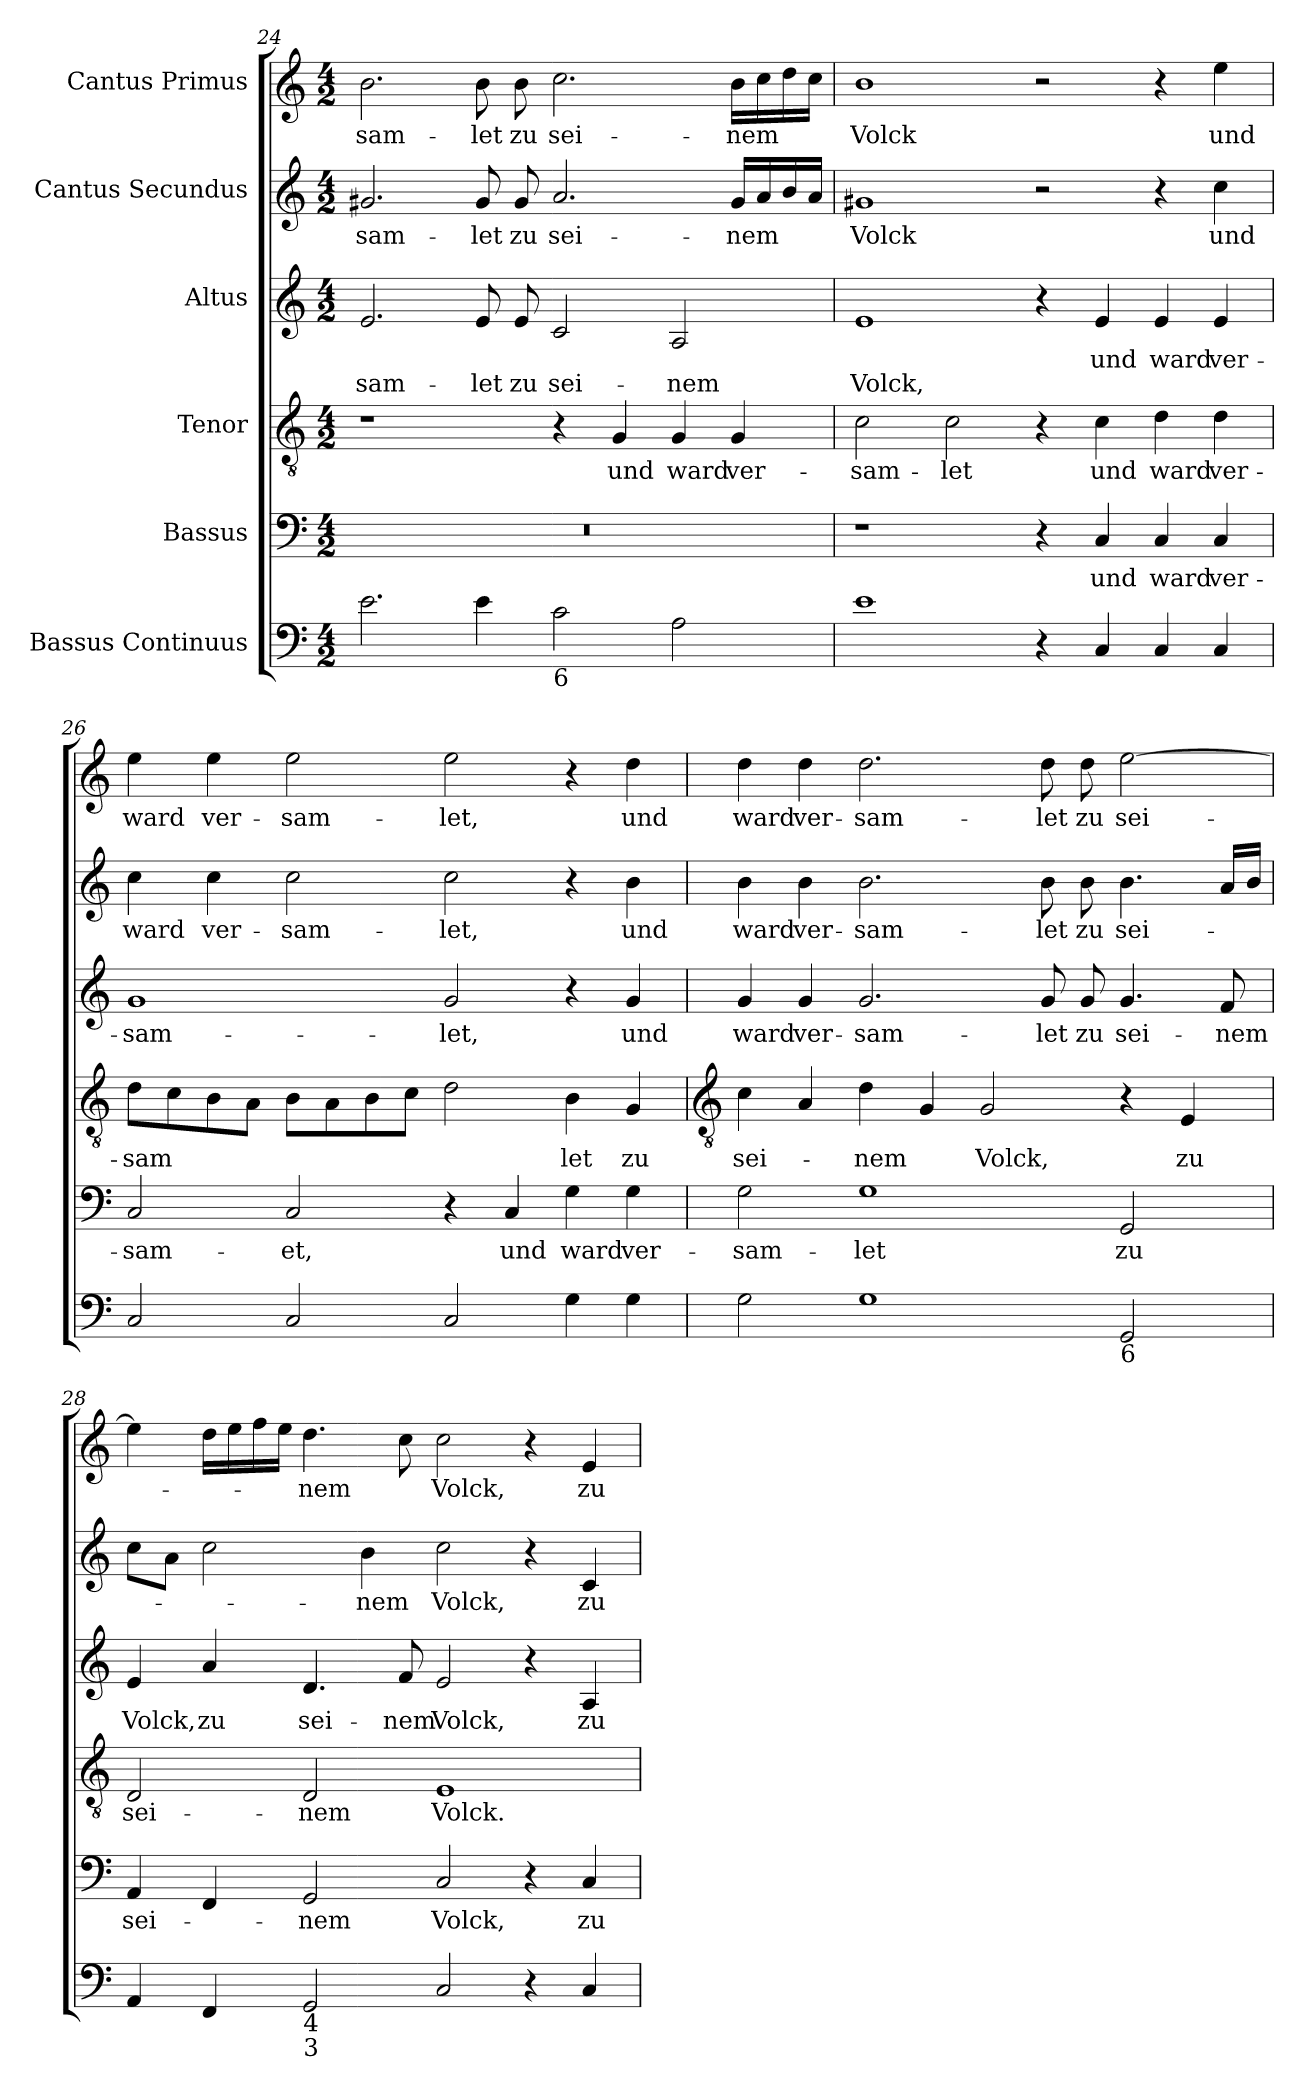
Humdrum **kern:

**kern	**kern	**text	**kern	**text	**kern	**text	**text	**kern	**text	**kern	**text
*part6	*part5	*part5	*part4	*part4	*part3	*part3	*part3	*part2	*part2	*part1	*part1
*staff6	*staff5	*staff5	*staff4	*staff4	*staff3	*staff3	*staff3	*staff2	*staff2	*staff1	*staff1
*I"Bassus Continuus	*I"Bassus	*	*I"Tenor	*	*I"Altus	*	*	*I"Cantus Secundus	*	*I"Cantus Primus	*
!!LO:LB:g=z
*clefF4	*clefF4	*	*clefGv2	*	*clefG2	*	*	*clefG2	*	*clefG2	*
*k[]	*k[]	*	*k[]	*	*k[]	*	*	*k[]	*	*k[]	*
*C:	*C:	*	*C:	*	*C:	*	*	*C:	*	*C:	*
*M4/2	*M4/2	*	*M4/2	*	*M4/2	*	*	*M4/2	*	*M4/2	*
=24	=24	=24	=24	=24	=24	=24	=24	=24	=24	=24	=24
!	!	!	!	!	!	!	!LO:LY:b	!	!LO:LY:b	!	!LO:LY:b
2.e	0r	.	1r	.	2.e	.	-sam-	2.g#X	-sam-	2.b	-sam-
!	!	!	!	!	!	!	!LO:LY:b	!	!LO:LY:b	!	!LO:LY:b
4e	.	.	.	.	8e	.	-let	8g#	-let	8b	-let
!	!	!	!	!	!	!	!LO:LY:b	!	!LO:LY:b	!	!LO:LY:b
.	.	.	.	.	8e	.	zu	8g#	zu	8b	zu
!LO:TX:b:t=6	!	!	!	!	!	!	!	!	!	!	!
!	!	!	!	!	!	!	!LO:LY:b	!	!LO:LY:b	!	!LO:LY:b
2c	.	.	4r	.	2c	.	sei-	2.a	sei-	2.cc	sei-
!	!	!	!	!LO:LY:b	!	!	!	!	!	!	!
.	.	.	4G	und	.	.	.	.	.	.	.
!	!	!	!	!LO:LY:b	!	!	!LO:LY:b	!	!	!	!
2A	.	.	4G	ward	2A	.	-nem	.	.	.	.
!	!	!	!	!LO:LY:b	!	!	!	!	!LO:LY:b	!	!LO:LY:b
.	.	.	4G	ver-	.	.	.	16g#LL	-nem	16bLL	-nem
.	.	.	.	.	.	.	.	16a	.	16cc	.
.	.	.	.	.	.	.	.	16b	.	16dd	.
.	.	.	.	.	.	.	.	16aJJ	.	16ccJJ	.
=25	=25	=25	=25	=25	=25	=25	=25	=25	=25	=25	=25
!	!	!	!	!LO:LY:b	!	!	!LO:LY:b	!	!LO:LY:b	!	!LO:LY:b
1e	1r	.	2c	-sam-	1e	.	Volck,	1g#X	Volck	1b	Volck
!	!	!	!	!LO:LY:b	!	!	!	!	!	!	!
.	.	.	2c	-let	.	.	.	.	.	.	.
4r	4r	.	4r	.	4r	.	.	2r	.	2r	.
!	!	!LO:LY:b	!	!LO:LY:b	!	!LO:LY:b	!	!	!	!	!
4C	4C	und	4c	und	4e	und	.	.	.	.	.
!	!	!LO:LY:b	!	!LO:LY:b	!	!LO:LY:b	!	!	!	!	!
4C	4C	ward	4d	ward	4e	ward	.	4r	.	4r	.
!	!	!LO:LY:b	!	!LO:LY:b	!	!LO:LY:b	!	!	!LO:LY:b	!	!LO:LY:b
4C	4C	ver-	4d	ver-	4e	ver-	.	4cc	und	4ee	und
=26	=26	=26	=26	=26	=26	=26	=26	=26	=26	=26	=26
!	!	!LO:LY:b	!	!LO:LY:b	!	!LO:LY:b	!	!	!LO:LY:b	!	!LO:LY:b
2C	2C	-sam-	8dL	-sam	1g	-sam-	.	4cc	ward	4ee	ward
.	.	.	8c	.	.	.	.	.	.	.	.
!	!	!	!	!	!	!	!	!	!LO:LY:b	!	!LO:LY:b
.	.	.	8B	.	.	.	.	4cc	ver-	4ee	ver-
.	.	.	8AJ	.	.	.	.	.	.	.	.
!	!	!LO:LY:b	!	!	!	!	!	!	!LO:LY:b	!	!LO:LY:b
2C	2C	-et,	8BL	.	.	.	.	2cc	-sam-	2ee	-sam-
.	.	.	8A	.	.	.	.	.	.	.	.
.	.	.	8B	.	.	.	.	.	.	.	.
.	.	.	8cJ	.	.	.	.	.	.	.	.
!	!	!	!	!	!	!LO:LY:b	!	!	!LO:LY:b	!	!LO:LY:b
2C	4r	.	2d	.	2g	-let,	.	2cc	-let,	2ee	-let,
!	!	!LO:LY:b	!	!	!	!	!	!	!	!	!
.	4C	und	.	.	.	.	.	.	.	.	.
!	!	!LO:LY:b	!	!LO:LY:b	!	!	!	!	!	!	!
4G	4G	ward	4B	let	4r	.	.	4r	.	4r	.
!	!	!LO:LY:b	!	!LO:LY:b	!	!LO:LY:b	!	!	!LO:LY:b	!	!LO:LY:b
4G	4G	ver-	4G	zu	4g	und	.	4b	und	4dd	und
!!LO:LB:g=z
=27	=27	=27	=27	=27	=27	=27	=27	=27	=27	=27	=27
*	*	*	*clefGv2	*	*	*	*	*	*	*	*
!	!	!LO:LY:b	!	!LO:LY:b	!	!LO:LY:b	!	!	!LO:LY:b	!	!LO:LY:b
2G	2G	-sam-	4c	sei-	4g	ward	.	4b	ward	4dd	ward
!	!	!	!	!	!	!LO:LY:b	!	!	!LO:LY:b	!	!LO:LY:b
.	.	.	4A	.	4g	ver-	.	4b	ver-	4dd	ver-
!	!	!LO:LY:b	!	!LO:LY:b	!	!LO:LY:b	!	!	!LO:LY:b	!	!LO:LY:b
1G	1G	-let	4d	-nem	2.g	-sam-	.	2.b	-sam-	2.dd	-sam-
.	.	.	4G	.	.	.	.	.	.	.	.
!	!	!	!	!LO:LY:b	!	!	!	!	!	!	!
.	.	.	2G	Volck,	.	.	.	.	.	.	.
!	!	!	!	!	!	!LO:LY:b	!	!	!LO:LY:b	!	!LO:LY:b
.	.	.	.	.	8g	-let	.	8b	-let	8dd	-let
!	!	!	!	!	!	!LO:LY:b	!	!	!LO:LY:b	!	!LO:LY:b
.	.	.	.	.	8g	zu	.	8b	zu	8dd	zu
!LO:TX:b:t=6	!	!	!	!	!	!	!	!	!	!	!
!	!	!LO:LY:b	!	!	!	!LO:LY:b	!	!	!LO:LY:b	!	!LO:LY:b
2GG	2GG	zu	4r	.	4.g	sei-	.	4.b	sei-	[2ee	sei-
!	!	!	!	!LO:LY:b	!	!	!	!	!	!	!
.	.	.	4E	zu	.	.	.	.	.	.	.
!	!	!	!	!	!	!LO:LY:b	!	!	!	!	!
.	.	.	.	.	8f	-nem	.	16aLL	.	.	.
.	.	.	.	.	.	.	.	16bJJ	.	.	.
!!LO:LB:g=z
=28	=28	=28	=28	=28	=28	=28	=28	=28	=28	=28	=28
!	!	!LO:LY:b	!	!LO:LY:b	!	!LO:LY:b	!	!	!	!	!
4AA	4AA	sei-	2D	sei-	4e	Volck,	.	8ccL	.	4ee]	.
.	.	.	.	.	.	.	.	8aJ	.	.	.
!	!	!	!	!	!	!LO:LY:b	!	!	!	!	!
4FF	4FF	.	.	.	4a	zu	.	2cc	.	16ddLL	.
.	.	.	.	.	.	.	.	.	.	16ee	.
.	.	.	.	.	.	.	.	.	.	16ff	.
.	.	.	.	.	.	.	.	.	.	16eeJJ	.
!LO:TX:b:t=4	!	!	!	!	!	!	!	!	!	!	!
!LO:TX:b:t=3	!	!	!	!	!	!	!	!	!	!	!
!	!	!LO:LY:b	!	!LO:LY:b	!	!LO:LY:b	!	!	!	!	!LO:LY:b
2GG	2GG	-nem	2D	-nem	4.d	sei-	.	.	.	4.dd	-nem
!	!	!	!	!	!	!	!	!	!LO:LY:b	!	!
.	.	.	.	.	.	.	.	4b	-nem	.	.
!	!	!	!	!	!	!LO:LY:b	!	!	!	!	!
.	.	.	.	.	8f	-nem	.	.	.	8cc	.
!	!	!LO:LY:b	!	!LO:LY:b	!	!LO:LY:b	!	!	!LO:LY:b	!	!LO:LY:b
2C	2C	Volck,	1E	Volck.	2e	Volck,	.	2cc	Volck,	2cc	Volck,
4r	4r	.	.	.	4r	.	.	4r	.	4r	.
!	!	!LO:LY:b	!	!	!	!LO:LY:b	!	!	!LO:LY:b	!	!LO:LY:b
4C	4C	zu	.	.	4A	zu	.	4c	zu	4e	zu
=	=	=	=	=	=	=	=	=	=	=	=
*-	*-	*-	*-	*-	*-	*-	*-	*-	*-	*-	*-
